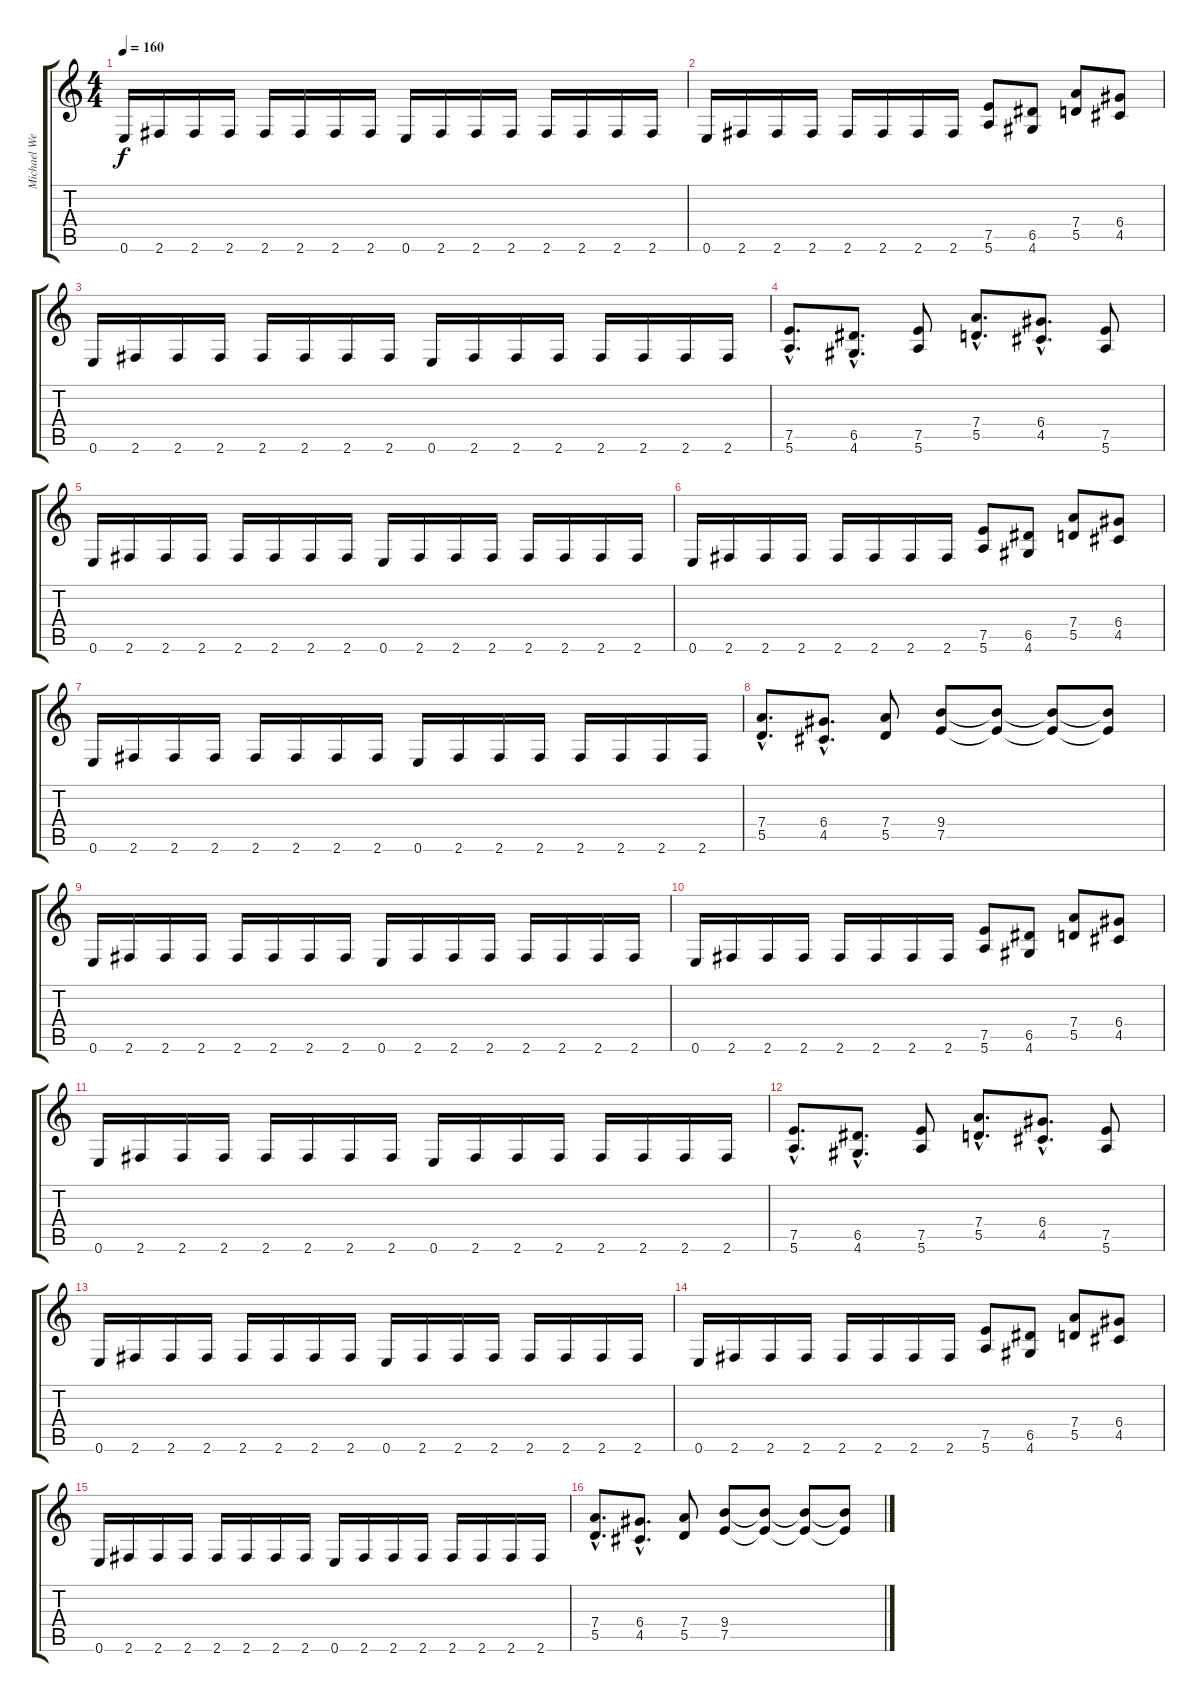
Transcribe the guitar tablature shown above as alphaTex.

\track ("Michael Weikath" "Michael We") {instrument distortionguitar}
\staff {score tabs}
\tuning (E4 B3 G3 D3 A2 E2) {hide}
\ts (4 4)
\tempo 160
\clef g2
\ks c
0.6.16{dy f instrument distortionguitar} 2.6.16 2.6.16 2.6.16 2.6.16 2.6.16 2.6.16 2.6.16 0.6.16 2.6.16 2.6.16 2.6.16 2.6.16 2.6.16 2.6.16 2.6.16 |
0.6.16 2.6.16 2.6.16 2.6.16 2.6.16 2.6.16 2.6.16 2.6.16 (7.5 5.6).8 (6.5 4.6).8 (7.4 5.5).8 (6.4 4.5).8 |
0.6.16 2.6.16 2.6.16 2.6.16 2.6.16 2.6.16 2.6.16 2.6.16 0.6.16 2.6.16 2.6.16 2.6.16 2.6.16 2.6.16 2.6.16 2.6.16 |
(7.5{hac} 5.6{hac}).8{d} (6.5{hac} 4.6{hac}).8{d} (7.5 5.6).8 (7.4{hac} 5.5{hac}).8{d} (6.4{hac} 4.5{hac}).8{d} (7.5 5.6).8 |
0.6.16 2.6.16 2.6.16 2.6.16 2.6.16 2.6.16 2.6.16 2.6.16 0.6.16 2.6.16 2.6.16 2.6.16 2.6.16 2.6.16 2.6.16 2.6.16 |
0.6.16 2.6.16 2.6.16 2.6.16 2.6.16 2.6.16 2.6.16 2.6.16 (7.5 5.6).8 (6.5 4.6).8 (7.4 5.5).8 (6.4 4.5).8 |
0.6.16 2.6.16 2.6.16 2.6.16 2.6.16 2.6.16 2.6.16 2.6.16 0.6.16 2.6.16 2.6.16 2.6.16 2.6.16 2.6.16 2.6.16 2.6.16 |
(7.4{hac} 5.5{hac}).8{d} (6.4{hac} 4.5{hac}).8{d} (7.4 5.5).8 (9.4 7.5).8 (9.4{t} 7.5{t}).8 (9.4{t} 7.5{t}).8 (9.4{t} 7.5{t}).8 |
0.6.16 2.6.16 2.6.16 2.6.16 2.6.16 2.6.16 2.6.16 2.6.16 0.6.16 2.6.16 2.6.16 2.6.16 2.6.16 2.6.16 2.6.16 2.6.16 |
0.6.16 2.6.16 2.6.16 2.6.16 2.6.16 2.6.16 2.6.16 2.6.16 (7.5 5.6).8 (6.5 4.6).8 (7.4 5.5).8 (6.4 4.5).8 |
0.6.16 2.6.16 2.6.16 2.6.16 2.6.16 2.6.16 2.6.16 2.6.16 0.6.16 2.6.16 2.6.16 2.6.16 2.6.16 2.6.16 2.6.16 2.6.16 |
(7.5{hac} 5.6{hac}).8{d} (6.5{hac} 4.6{hac}).8{d} (7.5 5.6).8 (7.4{hac} 5.5{hac}).8{d} (6.4{hac} 4.5{hac}).8{d} (7.5 5.6).8 |
0.6.16 2.6.16 2.6.16 2.6.16 2.6.16 2.6.16 2.6.16 2.6.16 0.6.16 2.6.16 2.6.16 2.6.16 2.6.16 2.6.16 2.6.16 2.6.16 |
0.6.16 2.6.16 2.6.16 2.6.16 2.6.16 2.6.16 2.6.16 2.6.16 (7.5 5.6).8 (6.5 4.6).8 (7.4 5.5).8 (6.4 4.5).8 |
0.6.16 2.6.16 2.6.16 2.6.16 2.6.16 2.6.16 2.6.16 2.6.16 0.6.16 2.6.16 2.6.16 2.6.16 2.6.16 2.6.16 2.6.16 2.6.16 |
(7.4{hac} 5.5{hac}).8{d} (6.4{hac} 4.5{hac}).8{d} (7.4 5.5).8 (9.4 7.5).8 (9.4{t} 7.5{t}).8 (9.4{t} 7.5{t}).8 (9.4{t} 7.5{t}).8
